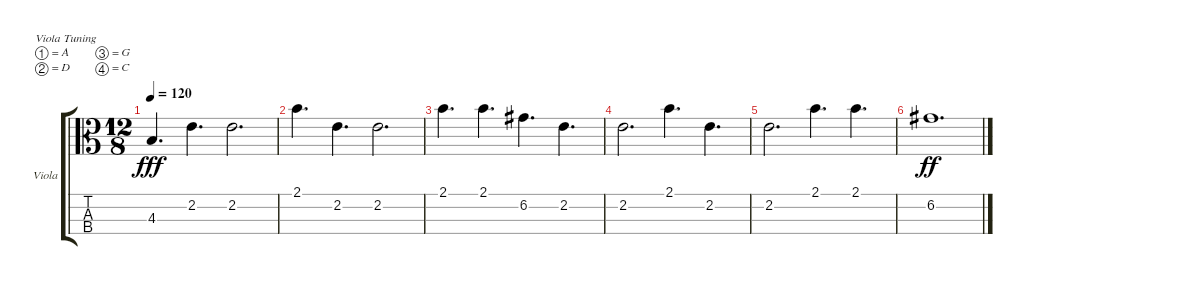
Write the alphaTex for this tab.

\defaultSystemsLayout 4
\bracketExtendMode groupsimilarinstruments
\firstSystemTrackNameOrientation horizontal
\otherSystemsTrackNameOrientation horizontal
\track ("Viola" "Viola") {instrument viola}
\staff {score tabs}
\tuning (A4 D4 G3 C3)
\ts (12 8)
\tempo 120
\clef c3
\ks c
4.3.4{d dy fff} 2.2.4{d} 2.2.2{d} |
2.1.4{d} 2.2.4{d} 2.2.2{d} |
2.1.4{d} 2.1.4{d} 6.2.4{d} 2.2.4{d} |
2.2.2{d} 2.1.4{d} 2.2.4{d} |
2.2.2{d} 2.1.4{d} 2.1.4{d} |
6.2.1{d dy ff}
